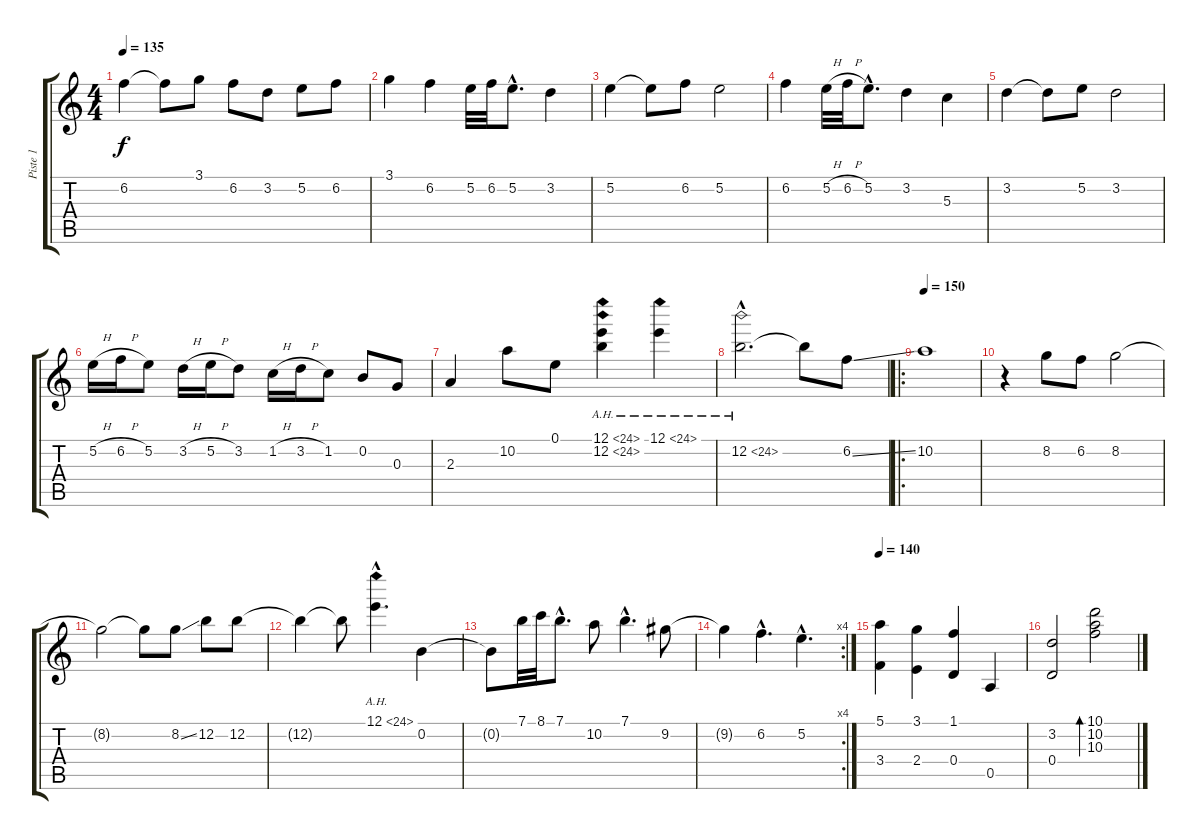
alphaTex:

\track ("Piste 1" "Piste 1") {instrument acousticguitarsteel}
\staff {score tabs}
\tuning (E4 B3 G3 D3 A2 E2) {hide}
\ts (4 4)
\tempo 135
\clef g2
\ks c
6.2.4{dy f} 6.2{t}.8 3.1.8 6.2.8 3.2.8 5.2.8 6.2.8 |
3.1.4 6.2.4 5.2.32 6.2.32 5.2{hac}.8{d} 3.2.4 |
5.2.4 5.2{t}.8 6.2.8 5.2.2 |
6.2.4 5.2{h}.32 6.2{h}.32 5.2{hac}.8{d} 3.2.4 5.3.4 |
3.2.4 3.2{t}.8 5.2.8 3.2.2 |
5.2{h}.16 6.2{h}.16 5.2.8 3.2{h}.16 5.2{h}.16 3.2.8 1.2{h}.16 3.2{h}.16 1.2.8 0.2.8 0.3.8 |
2.3.4 10.2.8 0.1.8 (12.1{ah 12} 12.2{ah 12}).4 12.1{ah 12}.4 |
12.2{ah 12 hac}.2{d} 12.2{t}.8 6.2{ss}.8 |
\ro
\tempo 150
10.2.1 |
r.4 8.2.8 6.2.8 8.2.2 |
8.2{t}.2 8.2{t}.8 8.2{ss}.8 12.2.8 12.2.8 |
12.2{t}.4 12.2{t}.8 12.1{ah 12 hac}.4{d} 0.2.4 |
0.2{t}.8 7.1.32 8.1.32 7.1{hac}.8{d} 10.2.8 7.1{hac}.4{d} 9.2.8 |
\rc 4
9.2{t}.4 6.2{hac}.4{d} 5.2{hac}.4{d} |
\tempo 140
(5.1 3.4).4 (3.1 2.4).4 (1.1 0.4).4 0.5.4 |
(3.2 0.4).2 (10.1 10.2 10.3).2{bd 240}
